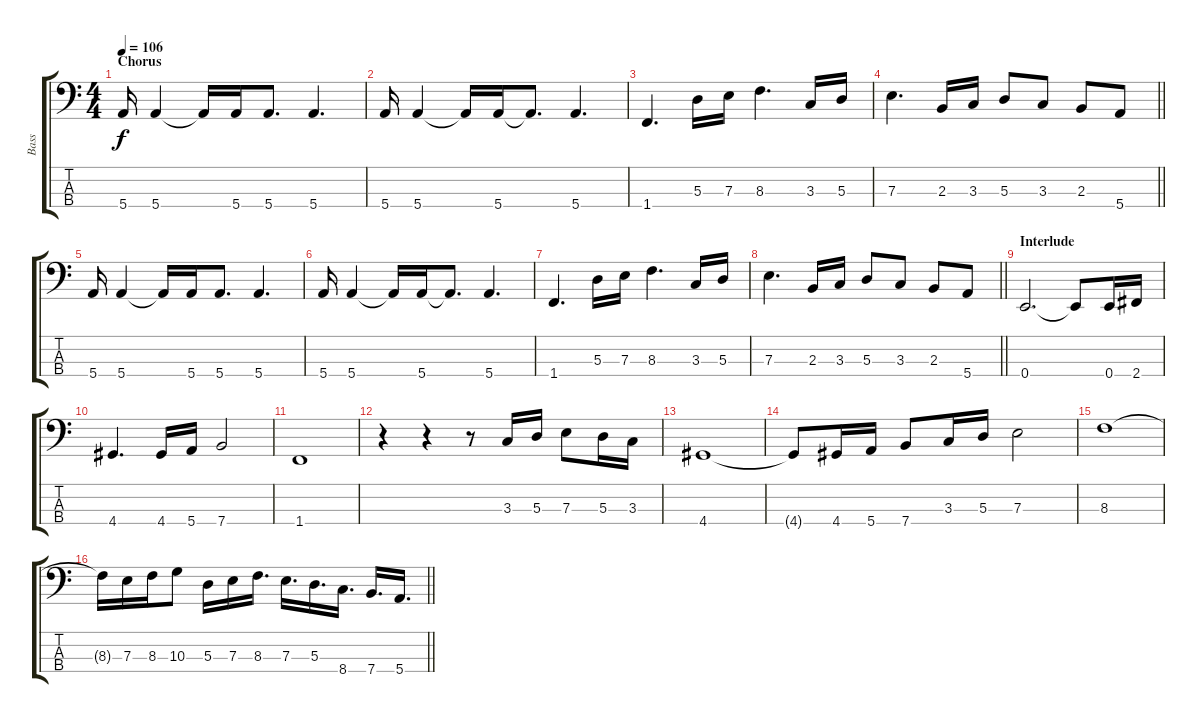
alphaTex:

\track ("Bass" "Bass") {instrument electricbassfinger}
\staff {score tabs}
\tuning (G2 D2 A1 E1) {hide}
\ts (4 4)
\section ("" "Chorus")
\tempo 106
\clef f4
\ks c
5.4.16{dy f} 5.4.4 5.4{t}.16 5.4.16 5.4.8{d} 5.4.4{d} |
5.4.16 5.4.4 5.4{t}.16 5.4.16 5.4{t}.8{d} 5.4.4{d} |
1.4.4{d} 5.3.16 7.3.16 8.3.4{d} 3.3.16 5.3.16 |
\barLineRight lightlight
7.3.4{d} 2.3.16 3.3.16 5.3.8 3.3.8 2.3.8 5.4.8 |
5.4.16 5.4.4 5.4{t}.16 5.4.16 5.4.8{d} 5.4.4{d} |
5.4.16 5.4.4 5.4{t}.16 5.4.16 5.4{t}.8{d} 5.4.4{d} |
1.4.4{d} 5.3.16 7.3.16 8.3.4{d} 3.3.16 5.3.16 |
\barLineRight lightlight
7.3.4{d} 2.3.16 3.3.16 5.3.8 3.3.8 2.3.8 5.4.8 |
\section ("" "Interlude")
0.4.2{d} 0.4{t}.8 0.4.16 2.4.16 |
4.4.4{d} 4.4.16 5.4.16 7.4.2 |
1.4.1 |
r.4 r.4 r.8 3.3.16 5.3.16 7.3.8 5.3.16 3.3.16 |
4.4.1 |
4.4{t}.8 4.4.16 5.4.16 7.4.8 3.3.16 5.3.16 7.3.2 |
8.3.1 |
\barLineRight lightlight
8.3{t}.16 7.3.16 8.3.16 10.3.8 5.3.16 7.3.16 8.3.16{d} 7.3.16{d} 5.3.16{d} 8.4.16{d} 7.4.16{d} 5.4.16{d}
